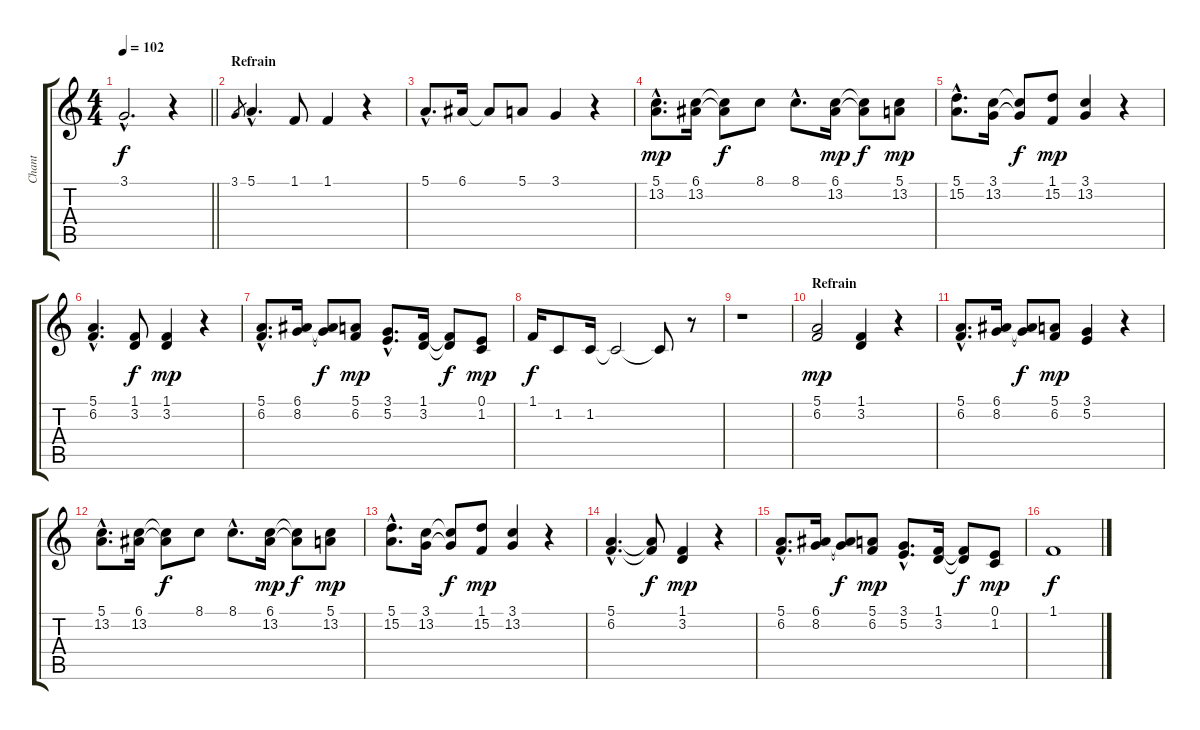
\track ("Chant" "Chant") {instrument lead6voice}
\staff {score tabs}
\tuning (E4 B3 G3 D3 A2 E2) {hide}
\ts (4 4)
\tempo 102
\clef g2
\barLineRight lightlight
\ks c
3.1{hac t}.2{d dy f} r.4 |
\section ("" "Refrain")
3.1.8{gr} 5.1{hac}.4{d} 1.1.8 1.1.4 r.4 |
5.1{hac}.8{d} 6.1.16 6.1{t}.8 5.1.8 3.1.4 r.4 |
(5.1{hac} 13.2{hac}).8{d dy mp} (6.1 13.2).16 (6.1{t} 13.2{t}).8{dy f} 8.1.8 8.1{hac}.8{d} (6.1 13.2).16{dy mp} (6.1{t} 13.2{t}).8{dy f} (5.1 13.2).8{dy mp} |
(5.1{hac} 15.2{hac}).8{d} (3.1 13.2).16 (3.1{t} 13.2{t}).8{dy f} (1.1 15.2).8{dy mp} (3.1 13.2).4 r.4 |
(5.1{hac} 6.2{hac}).4{d} (1.1 3.2).8{dy f} (1.1 3.2).4{dy mp} r.4 |
(5.1{hac} 6.2{hac}).8{d} (6.1 8.2).16 (6.1{t} 8.2{t}).8{dy f} (5.1 6.2).8{dy mp} (3.1{hac} 5.2{hac}).8{d} (1.1 3.2).16 (1.1{t} 3.2{t}).8{dy f} (0.1 1.2).8{dy mp} |
1.1.16{dy f} 1.2.8 1.2.16 1.2{t}.2 1.2{t}.8 r.8 |
r.1 |
\section ("" "Refrain")
(5.1 6.2).2{dy mp} (1.1 3.2).4 r.4 |
(5.1{hac} 6.2{hac}).8{d} (6.1 8.2).16 (6.1{t} 8.2{t}).8{dy f} (5.1 6.2).8{dy mp} (3.1 5.2).4 r.4 |
(5.1{hac} 13.2{hac}).8{d} (6.1 13.2).16 (6.1{t} 13.2{t}).8{dy f} 8.1.8 8.1{hac}.8{d} (6.1 13.2).16{dy mp} (6.1{t} 13.2{t}).8{dy f} (5.1 13.2).8{dy mp} |
(5.1{hac} 15.2{hac}).8{d} (3.1 13.2).16 (3.1{t} 13.2{t}).8{dy f} (1.1 15.2).8{dy mp} (3.1 13.2).4 r.4 |
(5.1{hac} 6.2{hac}).4{d} (5.1{t} 6.2{t}).8{dy f} (1.1 3.2).4{dy mp} r.4 |
(5.1{hac} 6.2{hac}).8{d} (6.1 8.2).16 (6.1{t} 8.2{t}).8{dy f} (5.1 6.2).8{dy mp} (3.1{hac} 5.2{hac}).8{d} (1.1 3.2).16 (1.1{t} 3.2{t}).8{dy f} (0.1 1.2).8{dy mp} |
1.1.1{dy f}
